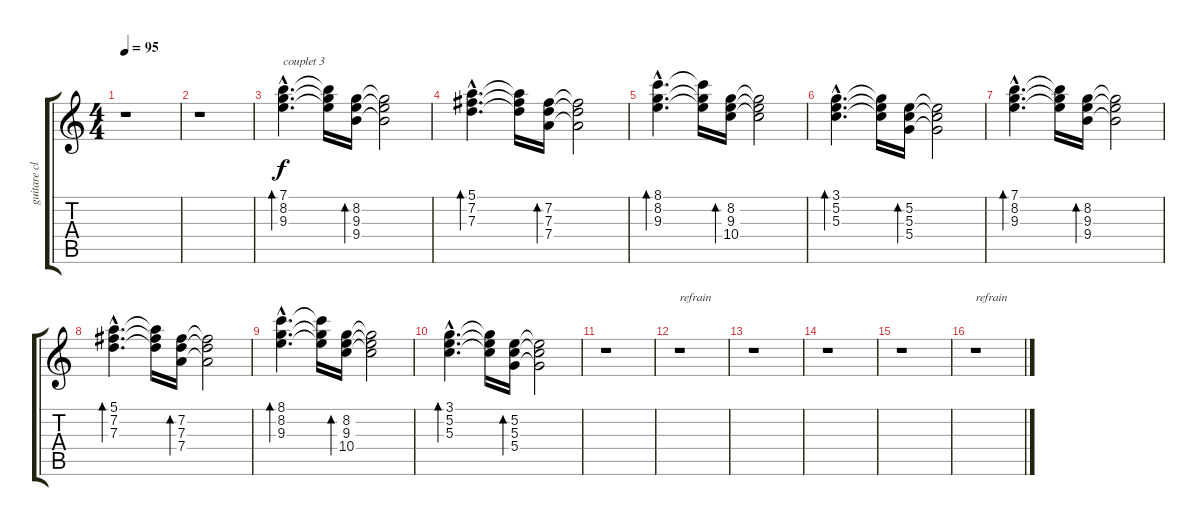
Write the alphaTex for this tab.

\track ("guitare classique" "guitare cl") {instrument acousticguitarnylon}
\staff {score tabs}
\tuning (E4 B3 G3 D3 A2 E2) {hide}
\ts (4 4)
\tempo 95
\clef g2
\ks c
r.1{dy f} |
r.1 |
(7.1{hac} 8.2{hac} 9.3{hac}).4{d bd 240 txt "couplet 3"} (7.1{t} 8.2{t} 9.3{t}).16 (8.2 9.3 9.4).16{bd 240} (8.2{t} 9.3{t} 9.4{t}).2 |
(5.1{hac} 7.2{hac} 7.3{hac}).4{d bd 240} (5.1{t} 7.2{t} 7.3{t}).16 (7.2 7.3 7.4).16{bd 240} (7.2{t} 7.3{t} 7.4{t}).2 |
(8.1{hac} 8.2{hac} 9.3{hac}).4{d bd 240} (8.1{t} 8.2{t} 9.3{t}).16 (8.2 9.3 10.4).16{bd 240} (8.2{t} 9.3{t} 10.4{t}).2 |
(3.1{hac} 5.2{hac} 5.3{hac}).4{d bd 240} (3.1{t} 5.2{t} 5.3{t}).16 (5.2 5.3 5.4).16{bd 240} (5.2{t} 5.3{t} 5.4{t}).2 |
(7.1{hac} 8.2{hac} 9.3{hac}).4{d bd 240} (7.1{t} 8.2{t} 9.3{t}).16 (8.2 9.3 9.4).16{bd 240} (8.2{t} 9.3{t} 9.4{t}).2 |
(5.1{hac} 7.2{hac} 7.3{hac}).4{d bd 240} (5.1{t} 7.2{t} 7.3{t}).16 (7.2 7.3 7.4).16{bd 240} (7.2{t} 7.3{t} 7.4{t}).2 |
(8.1{hac} 8.2{hac} 9.3{hac}).4{d bd 240} (8.1{t} 8.2{t} 9.3{t}).16 (8.2 9.3 10.4).16{bd 240} (8.2{t} 9.3{t} 10.4{t}).2 |
(3.1{hac} 5.2{hac} 5.3{hac}).4{d bd 240} (3.1{t} 5.2{t} 5.3{t}).16 (5.2 5.3 5.4).16{bd 240} (5.2{t} 5.3{t} 5.4{t}).2 |
r.1 |
r.1{txt "refrain"} |
r.1 |
r.1 |
r.1 |
r.1{txt "refrain"}
